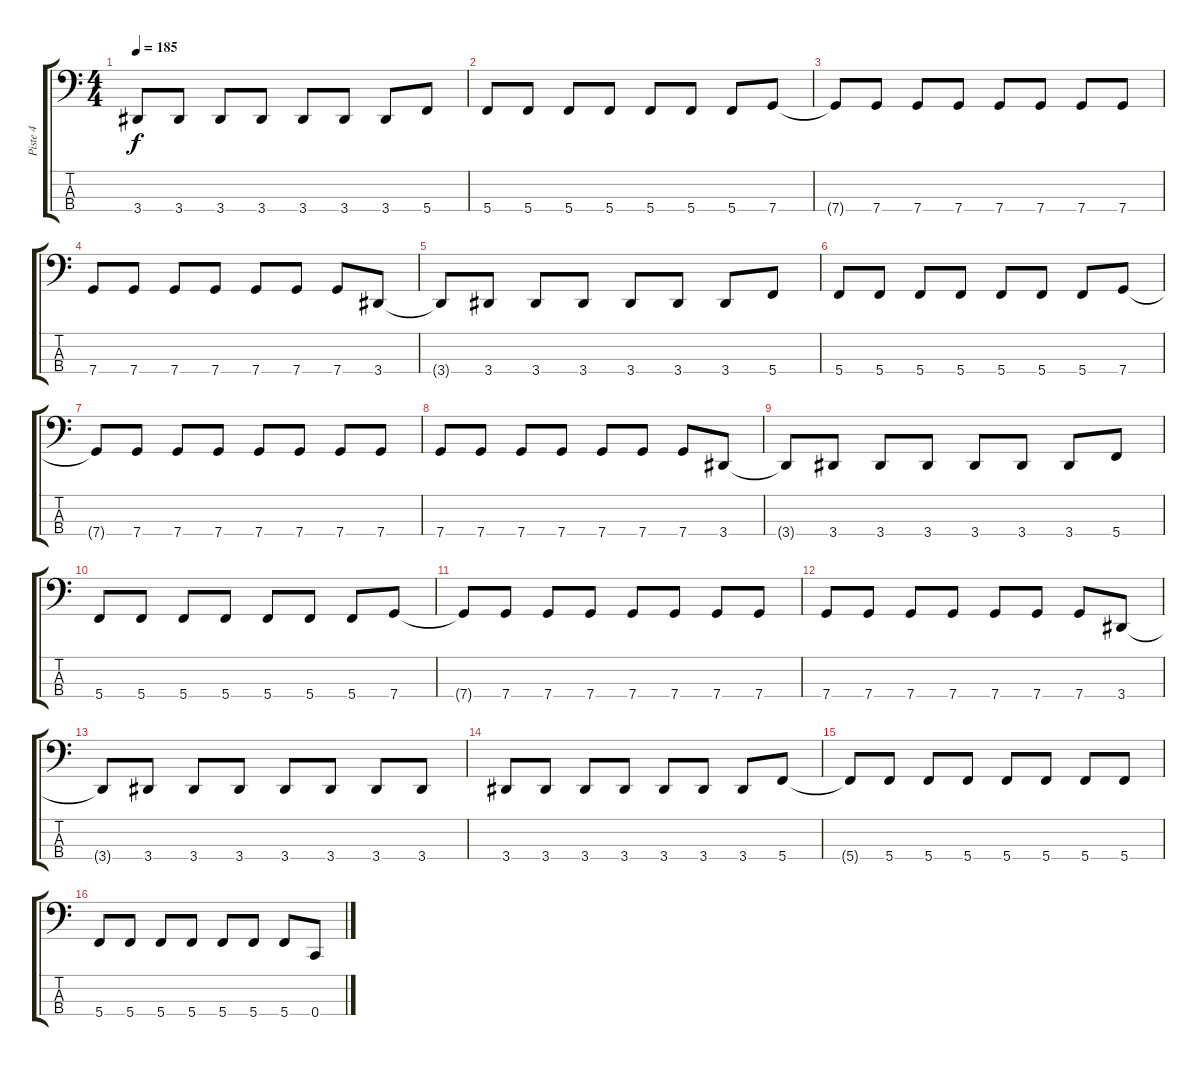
\track ("Piste 4" "Piste 4") {instrument electricbassfinger}
\staff {score tabs}
\tuning (F2 C2 G1 C1) {hide}
\ts (4 4)
\tempo 185
\clef f4
\ks c
3.4{t}.8{dy f} 3.4.8 3.4.8 3.4.8 3.4.8 3.4.8 3.4.8 5.4.8 |
5.4.8 5.4.8 5.4.8 5.4.8 5.4.8 5.4.8 5.4.8 7.4.8 |
7.4{t}.8 7.4.8 7.4.8 7.4.8 7.4.8 7.4.8 7.4.8 7.4.8 |
7.4.8 7.4.8 7.4.8 7.4.8 7.4.8 7.4.8 7.4.8 3.4.8 |
3.4{t}.8 3.4.8 3.4.8 3.4.8 3.4.8 3.4.8 3.4.8 5.4.8 |
5.4.8 5.4.8 5.4.8 5.4.8 5.4.8 5.4.8 5.4.8 7.4.8 |
7.4{t}.8 7.4.8 7.4.8 7.4.8 7.4.8 7.4.8 7.4.8 7.4.8 |
7.4.8 7.4.8 7.4.8 7.4.8 7.4.8 7.4.8 7.4.8 3.4.8 |
3.4{t}.8 3.4.8 3.4.8 3.4.8 3.4.8 3.4.8 3.4.8 5.4.8 |
5.4.8 5.4.8 5.4.8 5.4.8 5.4.8 5.4.8 5.4.8 7.4.8 |
7.4{t}.8 7.4.8 7.4.8 7.4.8 7.4.8 7.4.8 7.4.8 7.4.8 |
7.4.8 7.4.8 7.4.8 7.4.8 7.4.8 7.4.8 7.4.8 3.4.8 |
3.4{t}.8 3.4.8 3.4.8 3.4.8 3.4.8 3.4.8 3.4.8 3.4.8 |
3.4.8 3.4.8 3.4.8 3.4.8 3.4.8 3.4.8 3.4.8 5.4.8 |
5.4{t}.8 5.4.8 5.4.8 5.4.8 5.4.8 5.4.8 5.4.8 5.4.8 |
5.4.8 5.4.8 5.4.8 5.4.8 5.4.8 5.4.8 5.4.8 0.4.8
